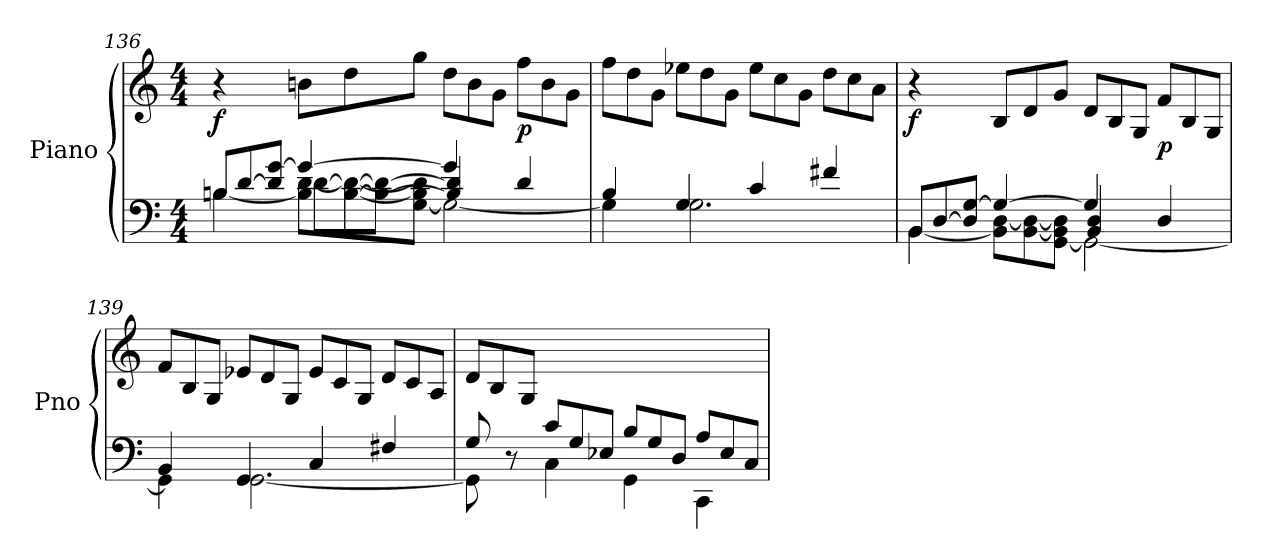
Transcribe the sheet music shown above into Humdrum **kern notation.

**kern	**kern	**dynam
*part1	*part1	*part1
*staff2	*staff1	*staff1/2
*I"Piano	*	*
*I'Pno	*	*
!!LO:LB:g=z
*clefF4	*clefG2	*
*k[]	*k[]	*
*M4/4	*M4/4	*
*Xtuplet	*	*
=136	=136	=136
*^	*	*
*	*^	*	*
!	!	!	!	!LO:DY:b
12B/L	[4Bn\	4ryy	4r	f
[12d/	.	.	.	.
12d/] [12g/J	.	.	.	.
*	*	*	*Xtuplet	*
4g/_	12B\] [12d\L	[12d\L	12bn\L	.
.	[12B\ 12d\_	[12B\ 12d\_	12dd\	.
.	[12G\ 12B\] 12d\]J	12B\_ 12d\_J	12gg\J	.
4g/]	2G\_	4B/] 4d/]	12dd\L	.
.	.	.	12b\	.
.	.	.	12g\J	.
!	!	!	!	!LO:DY:b
4d/	.	4ryy	12ff\L	p
.	.	.	12b\	.
.	.	.	12g\J	.
*	*v	*v	*	*
=137	=137	=137	=137
4B/	4G\]	12ff\L	.
.	.	12dd\	.
.	.	12g\J	.
4G/	2.G\	12ee-X\L	.
.	.	12dd\	.
.	.	12g\J	.
4c/	.	12ee-\L	.
.	.	12cc\	.
.	.	12g\J	.
4f#X/	.	12dd\L	.
.	.	12cc\	.
.	.	12a\J	.
=138	=138	=138	=138
*	*^	*	*
!	!	!	!	!LO:DY:b
12BB/L	[4BB\	4ryy	4r	f
[12D/	.	.	.	.
12D/] [12G/J	.	.	.	.
4G/_	12BB\] [12D\L	12ryy	12B/L	.
.	[12BB\ 12D\_	12ryy	12d/	.
.	[12GG\ 12BB\] 12D\]J	12ryy	12g/J	.
4G/]	2GG\_	4BB/ 4D/	12d/L	.
.	.	.	12B/	.
.	.	.	12G/J	.
!	!	!	!	!LO:DY:b
4D/	.	4ryy	12f/L	p
.	.	.	12B/	.
.	.	.	12G/J	.
*	*v	*v	*	*
!!LO:LB:g=z
=139	=139	=139	=139
4BB/	4GG\]	12f/L	.
.	.	12B/	.
.	.	12G/J	.
4GG/	[2.GG\	12e-X/L	.
.	.	12d/	.
.	.	12G/J	.
4C/	.	12e-/L	.
.	.	12c/	.
.	.	12G/J	.
4F#X/	.	12d/L	.
.	.	12c/	.
.	.	12A/J	.
=140	=140	=140	=140
*	*^	*	*
4ryy	8G/	8GG\]	12d/L	.
.	.	.	12B/	.
.	8r	2..ryy	.	.
.	.	.	12G/J	.
12c/L	4C\	.	12ryy	.
!	!	!	!	!LO:DY:b
12G/	.	.	3%2ryy	other-dynamics
12E-X/J	.	.	.	.
12B/L	4GG\	.	.	.
12G/	.	.	.	.
12D/J	.	.	.	.
12A/L	4CC\	.	.	.
12E-/	.	.	.	.
12C/J	.	.	.	.
*v	*v	*v	*	*
=	=	=
*-	*-	*-
